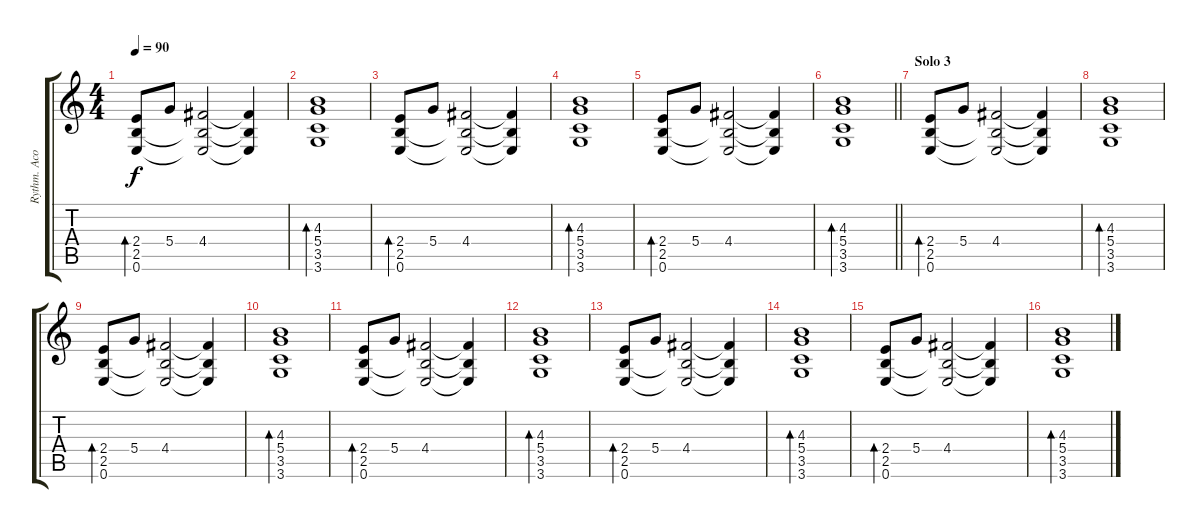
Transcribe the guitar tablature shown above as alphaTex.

\track ("Rythm. Acoustic" "Rythm. Aco") {instrument acousticguitarsteel}
\staff {score tabs}
\tuning (E4 B3 G3 D3 A2 E2) {hide}
\ts (4 4)
\tempo 90
\clef g2
\ks c
(2.4 2.5 0.6).8{bd 480 dy f} 5.4.8 (4.4 2.5{t} 0.6{t}).2 (4.4{t} 2.5{t} 0.6{t}).4 |
(4.3 5.4 3.5 3.6).1{bd 240} |
(2.4 2.5 0.6).8{bd 480} 5.4.8 (4.4 2.5{t} 0.6{t}).2 (4.4{t} 2.5{t} 0.6{t}).4 |
(4.3 5.4 3.5 3.6).1{bd 240} |
(2.4 2.5 0.6).8{bd 480} 5.4.8 (4.4 2.5{t} 0.6{t}).2 (4.4{t} 2.5{t} 0.6{t}).4 |
\barLineRight lightlight
(4.3 5.4 3.5 3.6).1{bd 240} |
\section ("" "Solo 3")
(2.4 2.5 0.6).8{bd 480} 5.4.8 (4.4 2.5{t} 0.6{t}).2 (4.4{t} 2.5{t} 0.6{t}).4 |
(4.3 5.4 3.5 3.6).1{bd 240} |
(2.4 2.5 0.6).8{bd 480} 5.4.8 (4.4 2.5{t} 0.6{t}).2 (4.4{t} 2.5{t} 0.6{t}).4 |
(4.3 5.4 3.5 3.6).1{bd 240} |
(2.4 2.5 0.6).8{bd 480} 5.4.8 (4.4 2.5{t} 0.6{t}).2 (4.4{t} 2.5{t} 0.6{t}).4 |
(4.3 5.4 3.5 3.6).1{bd 240} |
(2.4 2.5 0.6).8{bd 480} 5.4.8 (4.4 2.5{t} 0.6{t}).2 (4.4{t} 2.5{t} 0.6{t}).4 |
(4.3 5.4 3.5 3.6).1{bd 240} |
(2.4 2.5 0.6).8{bd 480} 5.4.8 (4.4 2.5{t} 0.6{t}).2 (4.4{t} 2.5{t} 0.6{t}).4 |
(4.3 5.4 3.5 3.6).1{bd 240}
